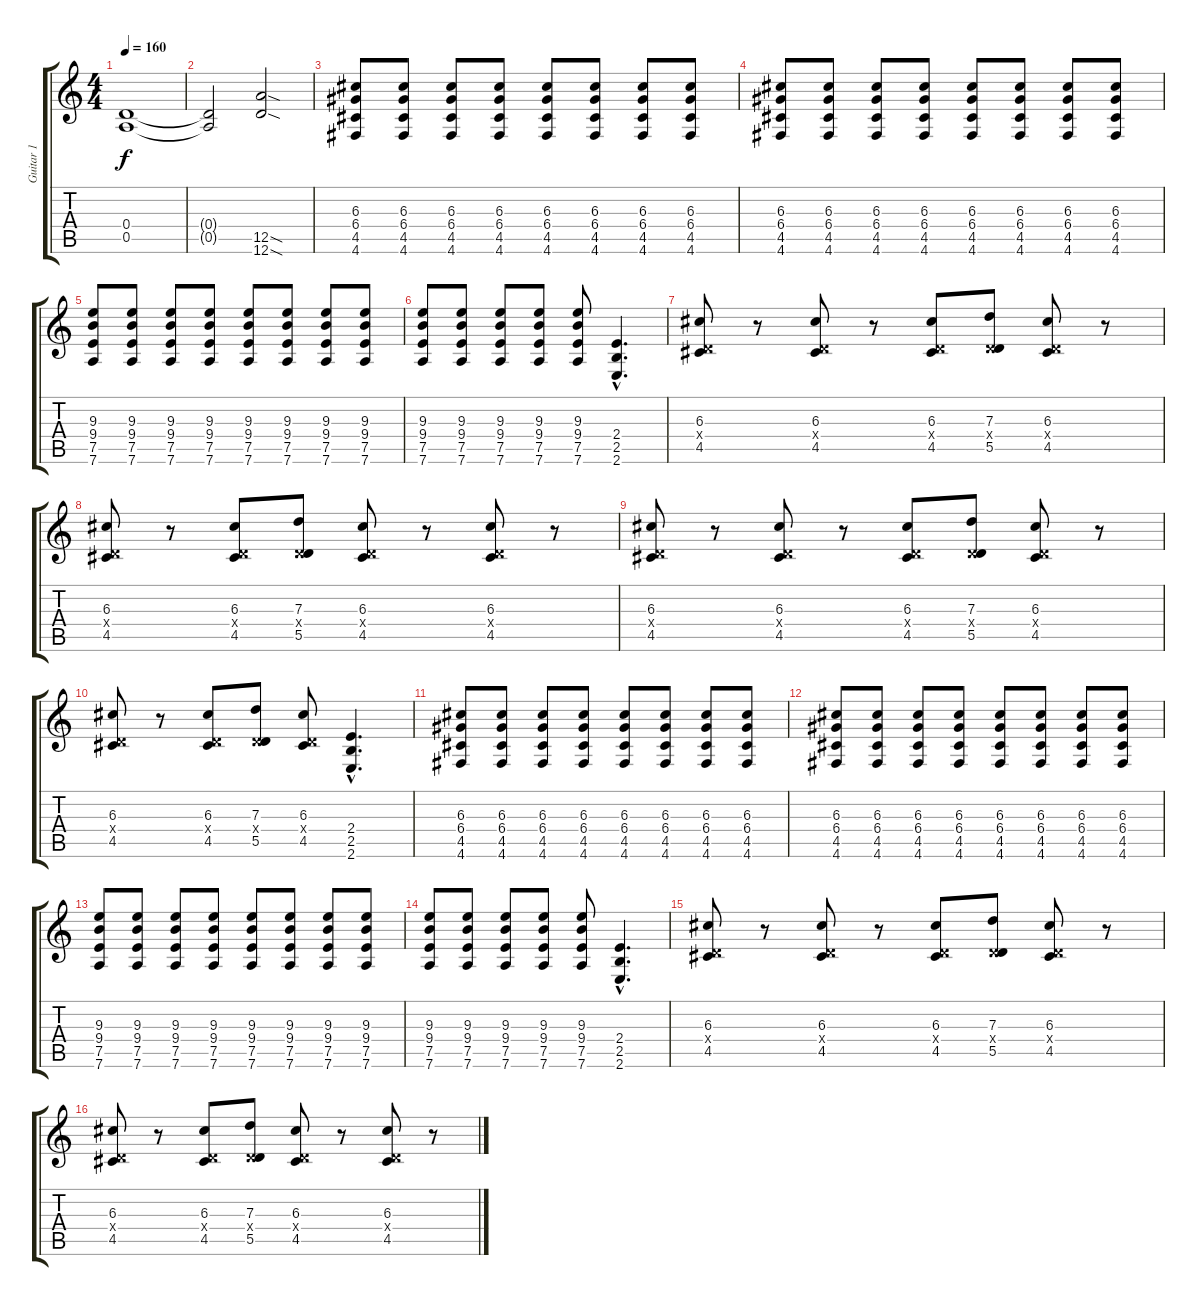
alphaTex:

\track ("Guitar 1" "Guitar 1") {instrument distortionguitar}
\staff {score tabs}
\tuning (E4 B3 G3 D3 A2 D2) {hide}
\ts (4 4)
\tempo 160
\clef g2
\ks c
(0.4 0.5).1{dy f} |
(0.4{t} 0.5{t}).2 (12.5{sod} 12.6{sod}).2 |
(6.3 6.4 4.5 4.6).8 (6.3 6.4 4.5 4.6).8 (6.3 6.4 4.5 4.6).8 (6.3 6.4 4.5 4.6).8 (6.3 6.4 4.5 4.6).8 (6.3 6.4 4.5 4.6).8 (6.3 6.4 4.5 4.6).8 (6.3 6.4 4.5 4.6).8 |
(6.3 6.4 4.5 4.6).8 (6.3 6.4 4.5 4.6).8 (6.3 6.4 4.5 4.6).8 (6.3 6.4 4.5 4.6).8 (6.3 6.4 4.5 4.6).8 (6.3 6.4 4.5 4.6).8 (6.3 6.4 4.5 4.6).8 (6.3 6.4 4.5 4.6).8 |
(9.3 9.4 7.5 7.6).8 (9.3 9.4 7.5 7.6).8 (9.3 9.4 7.5 7.6).8 (9.3 9.4 7.5 7.6).8 (9.3 9.4 7.5 7.6).8 (9.3 9.4 7.5 7.6).8 (9.3 9.4 7.5 7.6).8 (9.3 9.4 7.5 7.6).8 |
(9.3 9.4 7.5 7.6).8 (9.3 9.4 7.5 7.6).8 (9.3 9.4 7.5 7.6).8 (9.3 9.4 7.5 7.6).8 (9.3 9.4 7.5 7.6).8 (2.4{hac} 2.5{hac} 2.6{hac}).4{d} |
(6.3 0.4{x} 4.5).8 r.8 (6.3 0.4{x} 4.5).8 r.8 (6.3 0.4{x} 4.5).8 (7.3 0.4{x} 5.5).8 (6.3 0.4{x} 4.5).8 r.8 |
(6.3 0.4{x} 4.5).8 r.8 (6.3 0.4{x} 4.5).8 (7.3 0.4{x} 5.5).8 (6.3 0.4{x} 4.5).8 r.8 (6.3 0.4{x} 4.5).8 r.8 |
(6.3 0.4{x} 4.5).8 r.8 (6.3 0.4{x} 4.5).8 r.8 (6.3 0.4{x} 4.5).8 (7.3 0.4{x} 5.5).8 (6.3 0.4{x} 4.5).8 r.8 |
(6.3 0.4{x} 4.5).8 r.8 (6.3 0.4{x} 4.5).8 (7.3 0.4{x} 5.5).8 (6.3 0.4{x} 4.5).8 (2.4{hac} 2.5{hac} 2.6{hac}).4{d} |
(6.3 6.4 4.5 4.6).8 (6.3 6.4 4.5 4.6).8 (6.3 6.4 4.5 4.6).8 (6.3 6.4 4.5 4.6).8 (6.3 6.4 4.5 4.6).8 (6.3 6.4 4.5 4.6).8 (6.3 6.4 4.5 4.6).8 (6.3 6.4 4.5 4.6).8 |
(6.3 6.4 4.5 4.6).8 (6.3 6.4 4.5 4.6).8 (6.3 6.4 4.5 4.6).8 (6.3 6.4 4.5 4.6).8 (6.3 6.4 4.5 4.6).8 (6.3 6.4 4.5 4.6).8 (6.3 6.4 4.5 4.6).8 (6.3 6.4 4.5 4.6).8 |
(9.3 9.4 7.5 7.6).8 (9.3 9.4 7.5 7.6).8 (9.3 9.4 7.5 7.6).8 (9.3 9.4 7.5 7.6).8 (9.3 9.4 7.5 7.6).8 (9.3 9.4 7.5 7.6).8 (9.3 9.4 7.5 7.6).8 (9.3 9.4 7.5 7.6).8 |
(9.3 9.4 7.5 7.6).8 (9.3 9.4 7.5 7.6).8 (9.3 9.4 7.5 7.6).8 (9.3 9.4 7.5 7.6).8 (9.3 9.4 7.5 7.6).8 (2.4{hac} 2.5{hac} 2.6{hac}).4{d} |
(6.3 0.4{x} 4.5).8 r.8 (6.3 0.4{x} 4.5).8 r.8 (6.3 0.4{x} 4.5).8 (7.3 0.4{x} 5.5).8 (6.3 0.4{x} 4.5).8 r.8 |
(6.3 0.4{x} 4.5).8 r.8 (6.3 0.4{x} 4.5).8 (7.3 0.4{x} 5.5).8 (6.3 0.4{x} 4.5).8 r.8 (6.3 0.4{x} 4.5).8 r.8
